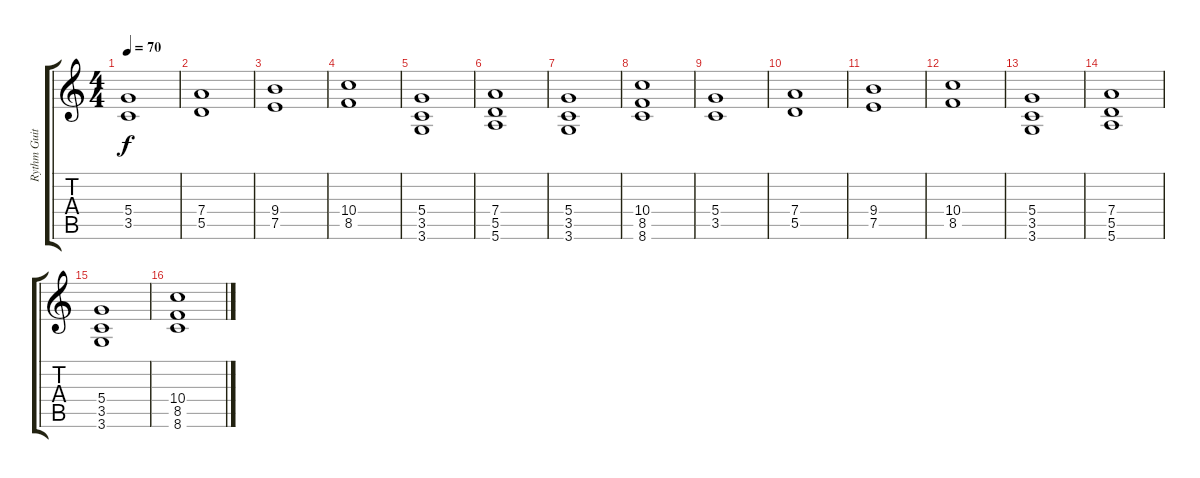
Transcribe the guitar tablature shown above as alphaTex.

\track ("Rythm Guitar " "Rythm Guit") {instrument overdrivenguitar}
\staff {score tabs}
\tuning (E4 B3 G3 D3 A2 E2) {hide}
\ts (4 4)
\tempo 70
\clef g2
\ks c
(5.4 3.5).1{dy f instrument overdrivenguitar} |
(7.4 5.5).1 |
(9.4 7.5).1 |
(10.4 8.5).1 |
(5.4 3.5 3.6).1 |
(7.4 5.5 5.6).1 |
(5.4 3.5 3.6).1 |
(10.4 8.5 8.6).1 |
(5.4 3.5).1 |
(7.4 5.5).1 |
(9.4 7.5).1 |
(10.4 8.5).1 |
(5.4 3.5 3.6).1 |
(7.4 5.5 5.6).1 |
(5.4 3.5 3.6).1 |
(10.4 8.5 8.6).1
